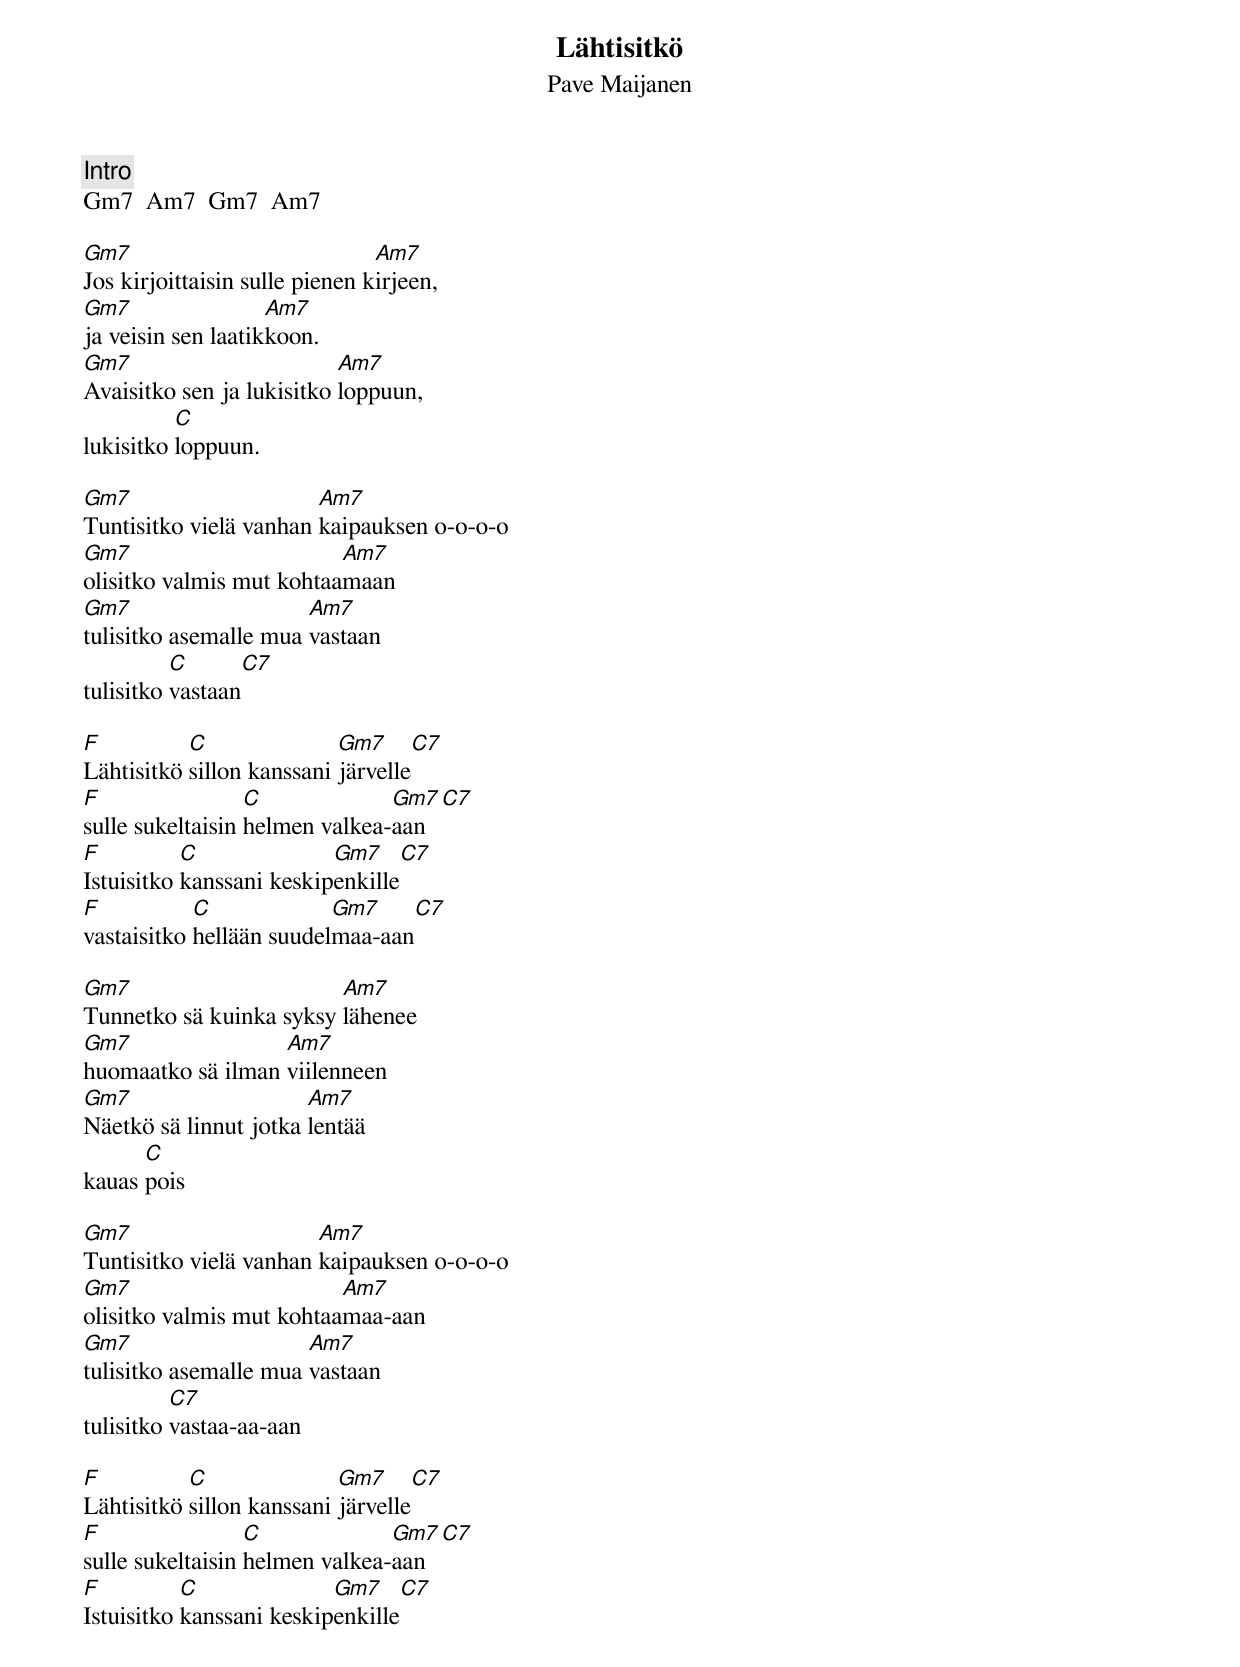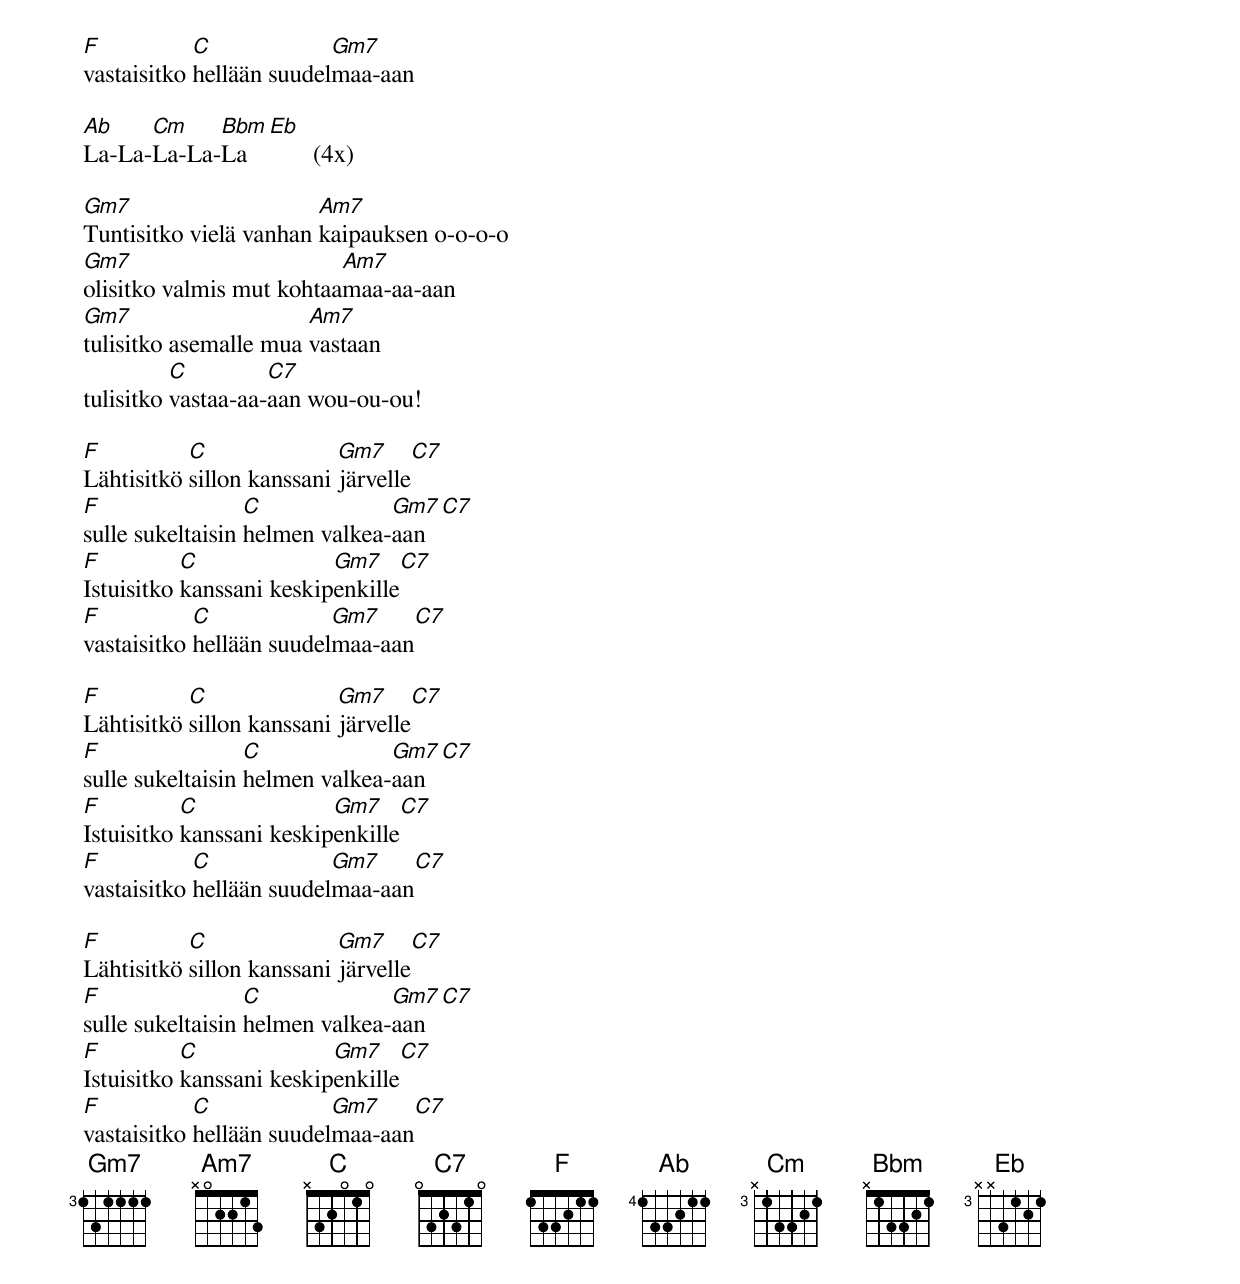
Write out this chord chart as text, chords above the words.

Lähtisitkö
Pave Maijanen

Intro
Gm7  Am7  Gm7  Am7

Gm7                             Am7
Jos kirjoittaisin sulle pienen kirjeen,
Gm7                 Am7
ja veisin sen laatikkoon.
Gm7                        Am7
Avaisitko sen ja lukisitko loppuun,
          C
lukisitko loppuun.

Gm7                     Am7
Tuntisitko vielä vanhan kaipauksen o-o-o-o
Gm7                       Am7
olisitko valmis mut kohtaamaan
Gm7                    Am7
tulisitko asemalle mua vastaan
          C        C7
tulisitko vastaan

F          C               Gm7      C7
Lähtisitkö sillon kanssani järvelle
F                 C             Gm7     C7
sulle sukeltaisin helmen valkea-aan
F          C              Gm7     C7
Istuisitko kanssani keskipenkille
F           C             Gm7     C7
vastaisitko hellään suudelmaa-aan

Gm7                      Am7
Tunnetko sä kuinka syksy lähenee
Gm7                Am7
huomaatko sä ilman viilenneen
Gm7                    Am7
Näetkö sä linnut jotka lentää
      C
kauas pois

Gm7                     Am7
Tuntisitko vielä vanhan kaipauksen o-o-o-o
Gm7                       Am7
olisitko valmis mut kohtaamaa-aan
Gm7                    Am7
tulisitko asemalle mua vastaan
          C7
tulisitko vastaa-aa-aan

F          C               Gm7      C7
Lähtisitkö sillon kanssani järvelle
F                 C             Gm7     C7
sulle sukeltaisin helmen valkea-aan
F          C              Gm7     C7
Istuisitko kanssani keskipenkille
F           C             Gm7
vastaisitko hellään suudelmaa-aan

Ab    Cm    Bbm  Eb
La-La-La-La-La          (4x)

Gm7                     Am7
Tuntisitko vielä vanhan kaipauksen o-o-o-o
Gm7                       Am7
olisitko valmis mut kohtaamaa-aa-aan
Gm7                    Am7
tulisitko asemalle mua vastaan
          C         C7
tulisitko vastaa-aa-aan wou-ou-ou!

F          C               Gm7      C7
Lähtisitkö sillon kanssani järvelle
F                 C             Gm7     C7
sulle sukeltaisin helmen valkea-aan
F          C              Gm7     C7
Istuisitko kanssani keskipenkille
F           C             Gm7     C7
vastaisitko hellään suudelmaa-aan

F          C               Gm7      C7
Lähtisitkö sillon kanssani järvelle
F                 C             Gm7     C7
sulle sukeltaisin helmen valkea-aan
F          C              Gm7     C7
Istuisitko kanssani keskipenkille
F           C             Gm7     C7
vastaisitko hellään suudelmaa-aan

F          C               Gm7      C7
Lähtisitkö sillon kanssani järvelle
F                 C             Gm7     C7
sulle sukeltaisin helmen valkea-aan
F          C              Gm7     C7
Istuisitko kanssani keskipenkille
F           C             Gm7     C7
vastaisitko hellään suudelmaa-aan
